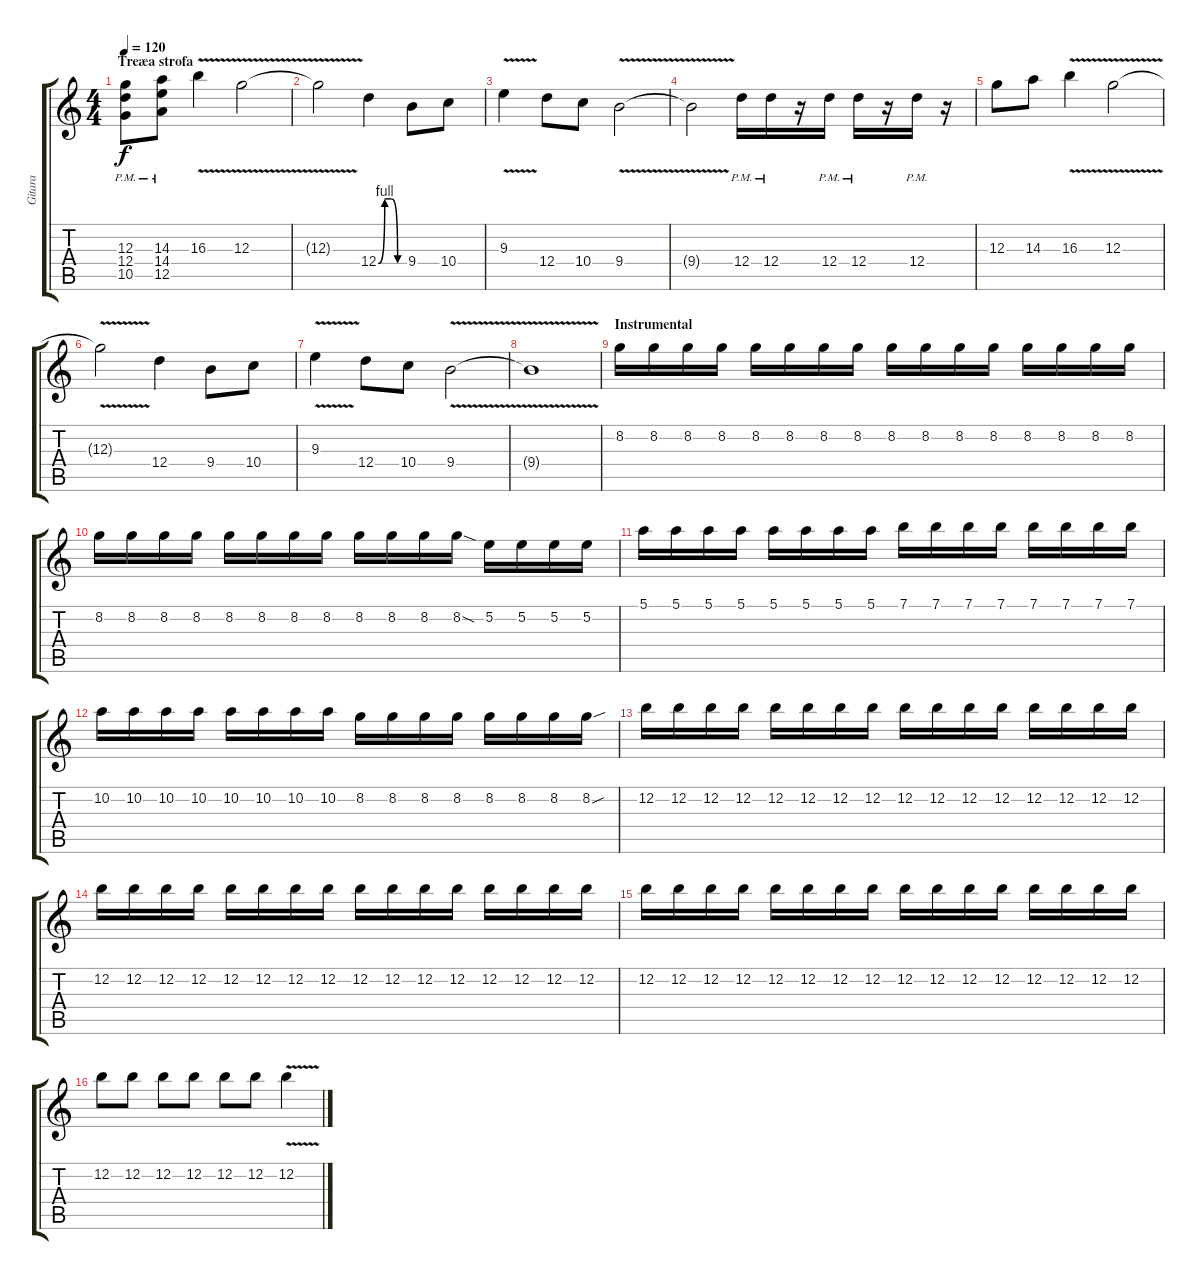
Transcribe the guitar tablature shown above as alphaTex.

\track ("Gitara" "Gitara") {instrument distortionguitar}
\staff {score tabs}
\tuning (E4 B3 G3 D3 A2 E2) {hide}
\ts (4 4)
\section ("" "Treæa strofa")
\tempo 120
\clef g2
\ks c
(12.3{pm} 12.4{pm} 10.5{pm}).8{dy f} (14.3{pm} 14.4{pm} 12.5{pm}).8 16.3{v}.4 12.3{v}.2 |
12.3{t}.2 12.4{be (custom 0 0 15 4 30 4 45 0 60 0)}.4 9.4.8 10.4.8 |
9.3{v}.4 12.4.8 10.4.8 9.4{v}.2 |
9.4{t}.2 12.4{pm}.16 12.4{pm}.16 r.16 12.4{pm}.16 12.4{pm}.16 r.16 12.4{pm}.16 r.16 |
12.3.8 14.3.8 16.3{v}.4 12.3{v}.2 |
12.3{t}.2 12.4.4 9.4.8 10.4.8 |
9.3{v}.4 12.4.8 10.4.8 9.4{v}.2 |
9.4{t}.1 |
\section ("" "Instrumental")
8.2.16 8.2.16 8.2.16 8.2.16 8.2.16 8.2.16 8.2.16 8.2.16 8.2.16 8.2.16 8.2.16 8.2.16 8.2.16 8.2.16 8.2.16 8.2.16 |
8.2.16 8.2.16 8.2.16 8.2.16 8.2.16 8.2.16 8.2.16 8.2.16 8.2.16 8.2.16 8.2.16 8.2{sod}.16 5.2.16 5.2.16 5.2.16 5.2.16 |
5.1.16 5.1.16 5.1.16 5.1.16 5.1.16 5.1.16 5.1.16 5.1.16 7.1.16 7.1.16 7.1.16 7.1.16 7.1.16 7.1.16 7.1.16 7.1.16 |
10.2.16 10.2.16 10.2.16 10.2.16 10.2.16 10.2.16 10.2.16 10.2.16 8.2.16 8.2.16 8.2.16 8.2.16 8.2.16 8.2.16 8.2.16 8.2{sou}.16 |
12.2.16 12.2.16 12.2.16 12.2.16 12.2.16 12.2.16 12.2.16 12.2.16 12.2.16 12.2.16 12.2.16 12.2.16 12.2.16 12.2.16 12.2.16 12.2.16 |
12.2.16 12.2.16 12.2.16 12.2.16 12.2.16 12.2.16 12.2.16 12.2.16 12.2.16 12.2.16 12.2.16 12.2.16 12.2.16 12.2.16 12.2.16 12.2.16 |
12.2.16 12.2.16 12.2.16 12.2.16 12.2.16 12.2.16 12.2.16 12.2.16 12.2.16 12.2.16 12.2.16 12.2.16 12.2.16 12.2.16 12.2.16 12.2.16 |
12.2.8 12.2.8 12.2.8 12.2.8 12.2.8 12.2.8 12.2{v}.4
